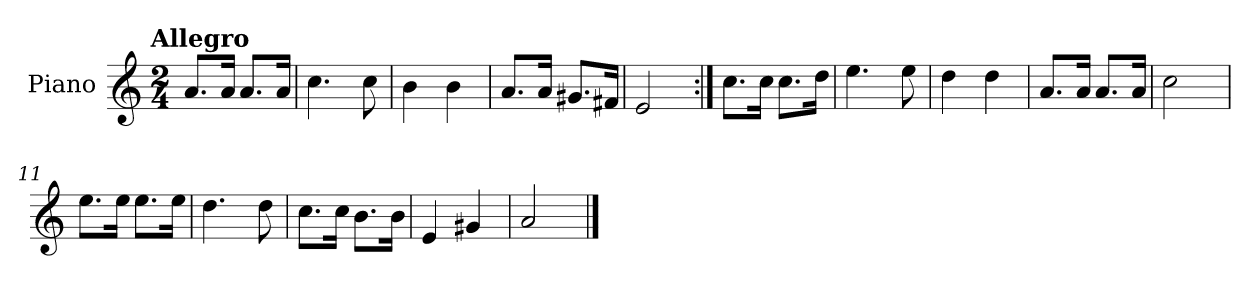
**kern
*part1
*staff1
*I"Piano
*I'Pno.
*clefG2
*k[]
!!LO:TX:omd:t=Allegro
*M2/4
*MM144
=1
8.a/L
16a/Jk
8.a/L
16a/Jk
=2
4.cc\
8cc\
=3
4b\
4b\
=4
8.a/L
16a/Jk
8.g#X/L
16f#X/Jk
!!LO:LB:g=z
=5
2e/
=6:|!
8.cc\L
16cc\Jk
8.cc\L
16dd\Jk
=7
4.ee\
8ee\
=8
4dd\
4dd\
=9
8.a/L
16a/Jk
8.a/L
16a/Jk
=10
2cc\
!!LO:LB:g=z
=11
8.ee\L
16ee\Jk
8.ee\L
16ee\Jk
=12
4.dd\
8dd\
=13
8.cc\L
16cc\Jk
8.b\L
16b\Jk
=14
4e/
4g#X/
=15
2a/
==
*-
